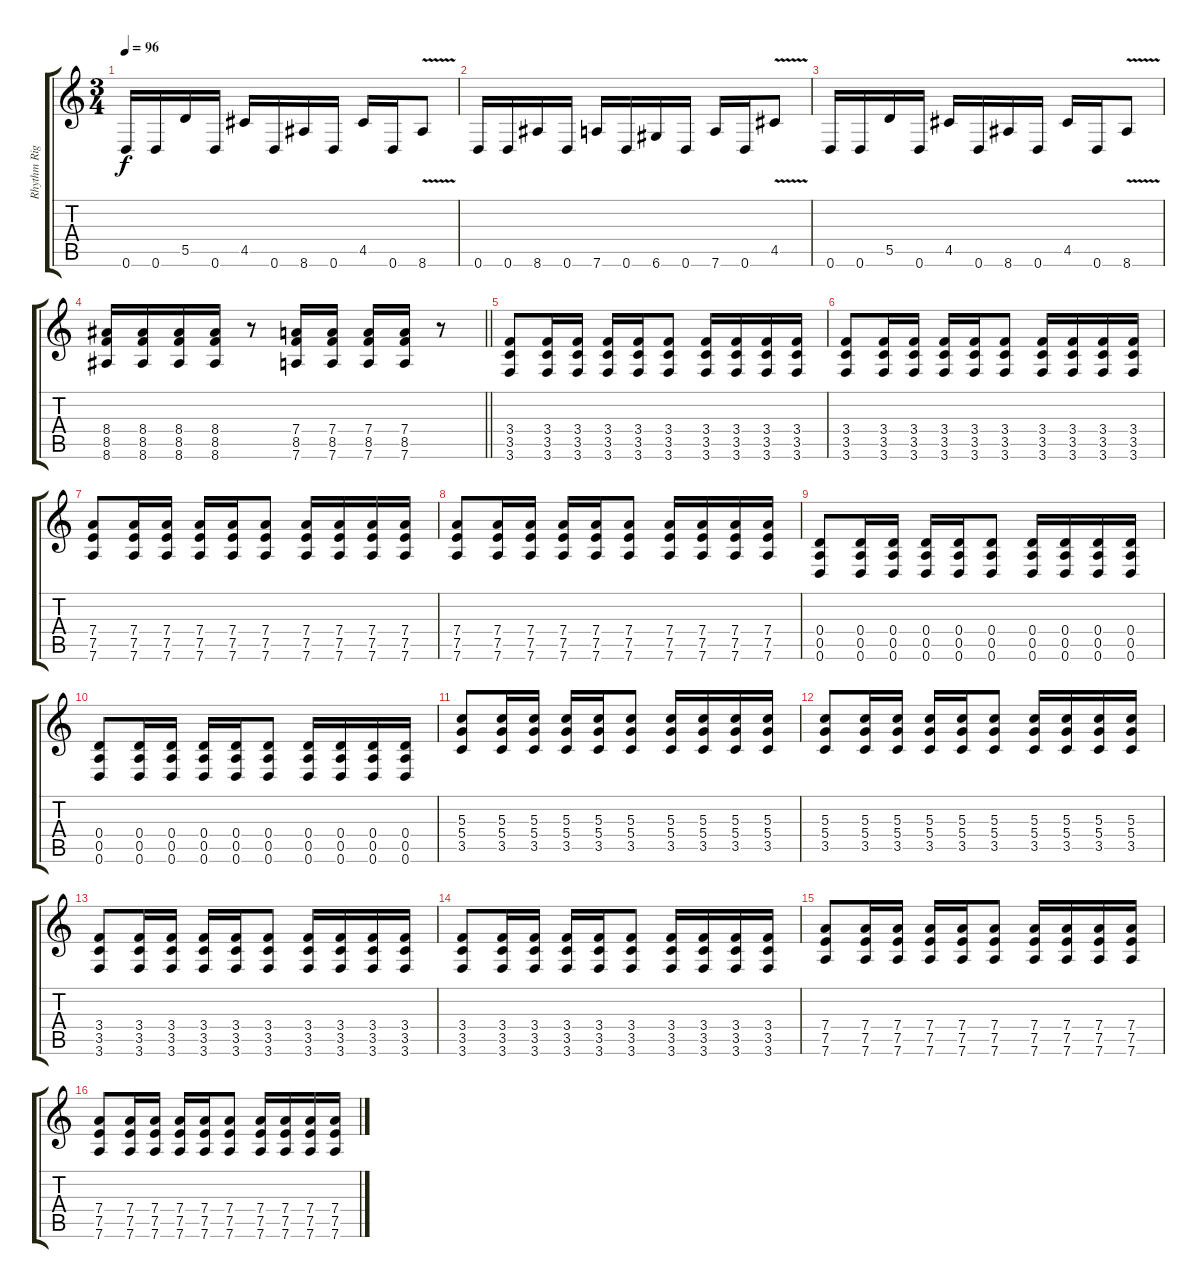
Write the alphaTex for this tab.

\track ("Rhythm Right" "Rhythm Rig") {instrument distortionguitar}
\staff {score tabs}
\tuning (E4 B3 G3 D3 A2 D2) {hide}
\ts (3 4)
\tempo 96
\clef g2
\ks c
0.6.16{dy f volume 16} 0.6.16 5.5.16 0.6.16 4.5.16 0.6.16 8.6.16 0.6.16 4.5.16 0.6.16 8.6{v}.8 |
0.6.16 0.6.16 8.6.16 0.6.16 7.6.16 0.6.16 6.6.16 0.6.16 7.6.16 0.6.16 4.5{v}.8 |
0.6.16 0.6.16 5.5.16 0.6.16 4.5.16 0.6.16 8.6.16 0.6.16 4.5.16 0.6.16 8.6{v}.8 |
\barLineRight lightlight
(8.4 8.5 8.6).16 (8.4 8.5 8.6).16 (8.4 8.5 8.6).16 (8.4 8.5 8.6).16 r.8 (7.4 8.5 7.6).16 (7.4 8.5 7.6).16 (7.4 8.5 7.6).16 (7.4 8.5 7.6).16 r.8 |
(3.4 3.5 3.6).8{volume 13} (3.4 3.5 3.6).16 (3.4 3.5 3.6).16 (3.4 3.5 3.6).16 (3.4 3.5 3.6).16 (3.4 3.5 3.6).8 (3.4 3.5 3.6).16 (3.4 3.5 3.6).16 (3.4 3.5 3.6).16 (3.4 3.5 3.6).16 |
(3.4 3.5 3.6).8 (3.4 3.5 3.6).16 (3.4 3.5 3.6).16 (3.4 3.5 3.6).16 (3.4 3.5 3.6).16 (3.4 3.5 3.6).8 (3.4 3.5 3.6).16 (3.4 3.5 3.6).16 (3.4 3.5 3.6).16 (3.4 3.5 3.6).16 |
(7.4 7.5 7.6).8 (7.4 7.5 7.6).16 (7.4 7.5 7.6).16 (7.4 7.5 7.6).16 (7.4 7.5 7.6).16 (7.4 7.5 7.6).8 (7.4 7.5 7.6).16 (7.4 7.5 7.6).16 (7.4 7.5 7.6).16 (7.4 7.5 7.6).16 |
(7.4 7.5 7.6).8 (7.4 7.5 7.6).16 (7.4 7.5 7.6).16 (7.4 7.5 7.6).16 (7.4 7.5 7.6).16 (7.4 7.5 7.6).8 (7.4 7.5 7.6).16 (7.4 7.5 7.6).16 (7.4 7.5 7.6).16 (7.4 7.5 7.6).16 |
(0.4 0.5 0.6).8 (0.4 0.5 0.6).16 (0.4 0.5 0.6).16 (0.4 0.5 0.6).16 (0.4 0.5 0.6).16 (0.4 0.5 0.6).8 (0.4 0.5 0.6).16 (0.4 0.5 0.6).16 (0.4 0.5 0.6).16 (0.4 0.5 0.6).16 |
(0.4 0.5 0.6).8 (0.4 0.5 0.6).16 (0.4 0.5 0.6).16 (0.4 0.5 0.6).16 (0.4 0.5 0.6).16 (0.4 0.5 0.6).8 (0.4 0.5 0.6).16 (0.4 0.5 0.6).16 (0.4 0.5 0.6).16 (0.4 0.5 0.6).16 |
(5.3 5.4 3.5).8 (5.3 5.4 3.5).16 (5.3 5.4 3.5).16 (5.3 5.4 3.5).16 (5.3 5.4 3.5).16 (5.3 5.4 3.5).8 (5.3 5.4 3.5).16 (5.3 5.4 3.5).16 (5.3 5.4 3.5).16 (5.3 5.4 3.5).16 |
(5.3 5.4 3.5).8 (5.3 5.4 3.5).16 (5.3 5.4 3.5).16 (5.3 5.4 3.5).16 (5.3 5.4 3.5).16 (5.3 5.4 3.5).8 (5.3 5.4 3.5).16 (5.3 5.4 3.5).16 (5.3 5.4 3.5).16 (5.3 5.4 3.5).16 |
(3.4 3.5 3.6).8 (3.4 3.5 3.6).16 (3.4 3.5 3.6).16 (3.4 3.5 3.6).16 (3.4 3.5 3.6).16 (3.4 3.5 3.6).8 (3.4 3.5 3.6).16 (3.4 3.5 3.6).16 (3.4 3.5 3.6).16 (3.4 3.5 3.6).16 |
(3.4 3.5 3.6).8 (3.4 3.5 3.6).16 (3.4 3.5 3.6).16 (3.4 3.5 3.6).16 (3.4 3.5 3.6).16 (3.4 3.5 3.6).8 (3.4 3.5 3.6).16 (3.4 3.5 3.6).16 (3.4 3.5 3.6).16 (3.4 3.5 3.6).16 |
(7.4 7.5 7.6).8 (7.4 7.5 7.6).16 (7.4 7.5 7.6).16 (7.4 7.5 7.6).16 (7.4 7.5 7.6).16 (7.4 7.5 7.6).8 (7.4 7.5 7.6).16 (7.4 7.5 7.6).16 (7.4 7.5 7.6).16 (7.4 7.5 7.6).16 |
(7.4 7.5 7.6).8 (7.4 7.5 7.6).16 (7.4 7.5 7.6).16 (7.4 7.5 7.6).16 (7.4 7.5 7.6).16 (7.4 7.5 7.6).8 (7.4 7.5 7.6).16 (7.4 7.5 7.6).16 (7.4 7.5 7.6).16 (7.4 7.5 7.6).16
